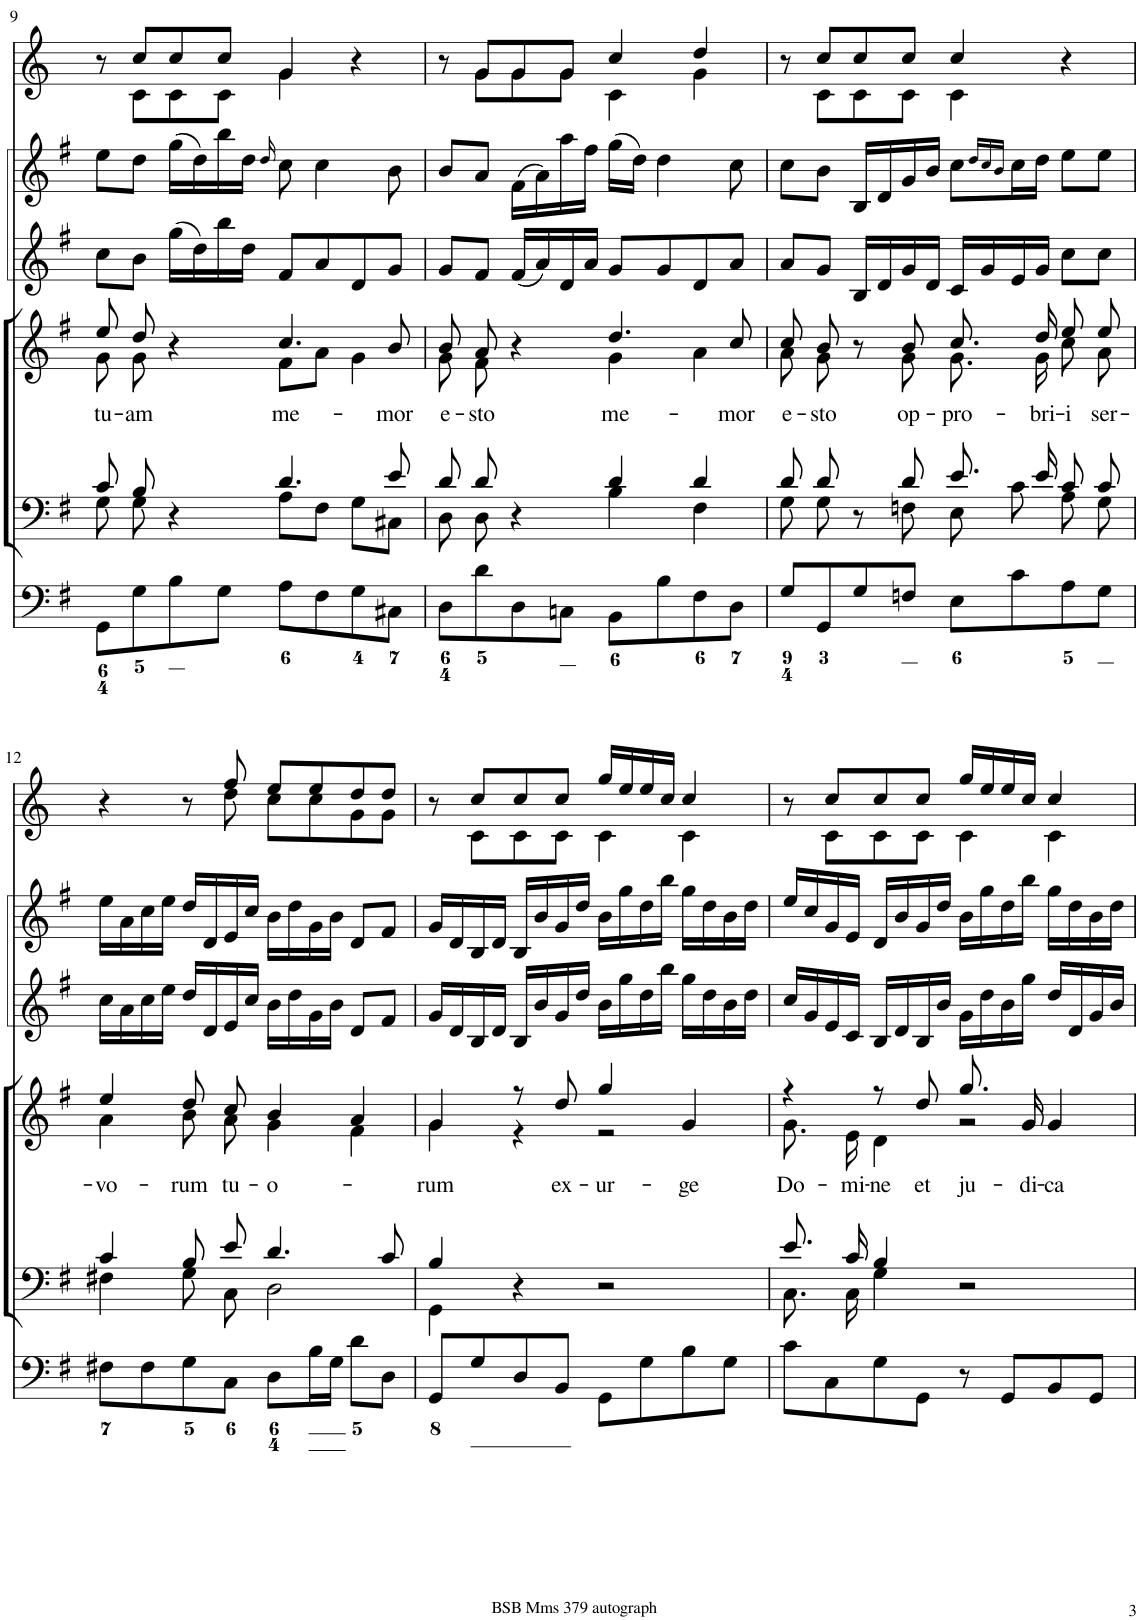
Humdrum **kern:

**kern	**kern	**kern	**text	**kern	**kern	**kern
*part6	*part5	*part4	*part4	*part3	*part2	*part1
*staff6	*staff5	*staff4	*staff4	*staff3	*staff2	*staff1
*I"Organ	*I"Voice	*I"Voice	*	*I"Violin	*I"Violini	*I"Corni in G
*	*	*	*	*I'Vln	*I'Vln	*
!!LO:PB:g=z
*clefF4	*clefF4	*clefG2	*	*clefG2	*clefG2	*clefG2
*	*	*	*	*	*	*Trd3c5
*k[f#]	*k[f#]	*k[f#]	*	*k[f#]	*k[f#]	*k[]
*M4/4	*M4/4	*M4/4	*	*M4/4	*M4/4	*M4/4
*met(c)	*met(c)	*met(c)	*	*met(c)	*met(c)	*met(c)
=9	=9	=9	=9	=9	=9	=9
*	*^	*	*	*	*	*
!	!	!	!	!LO:LY:b	!	!	!
*	*	*	*^	*	*	*	*^
8GG\L	8c/	8G\	8ee/	8g\	tu-	8cc\L	8ee\L	8r	8ryy
!	!	!	!	!	!LO:LY:b	!	!	!	!
8G\	8B/	8G\	8dd/	8g\	-am	8b\J	8dd\J	8cc/L	8c\L
8B\	4r	4ryy	4r	4ryy	.	(16gg\LL	(16gg\LL	8cc/	8c\
.	.	.	.	.	.	16dd\)	16dd\)	.	.
8G\J	.	.	.	.	.	16bb\	16bb\	8cc/J	8c\J
.	.	.	.	.	.	16dd\JJ	16dd\JJ	.	.
.	.	.	.	.	.	.	16qdd/	.	.
!	!	!	!	!	!LO:LY:b	!	!	!	!
8A\L	4.d/	8A\L	4.cc/	8f#\L	me-	8f#/L	8cc\	4g/	4g\
8F#\	.	8F#\J	.	8a\J	.	8a/	4cc\	.	.
8G\	.	8G\L	.	4g\	.	8d/	.	4r	4ryy
!	!	!	!	!	!LO:LY:b	!	!	!	!
8C#X\J	8e/	8C#X\J	8b/	.	-mor	8g/J	8b\	.	.
=10	=10	=10	=10	=10	=10	=10	=10	=10	=10
!	!	!	!	!	!LO:LY:b	!	!	!	!
8D\L	8d/	8D\	8b/	8g\	e-	8g/L	8b/L	8r	8ryy
!	!	!	!	!	!LO:LY:b	!	!	!	!
8d\	8d/	8D\	8a/	8f#\	-sto	8f#/J	8a/J	8g/L	8g\L
8D\	4r	4ryy	4r	4ryy	.	(16f#/LL	(16f#\LL	8g/	8g\
.	.	.	.	.	.	16a/)	16a\)	.	.
8Cn\J	.	.	.	.	.	16d/	16aa\	8g/J	8g\J
.	.	.	.	.	.	16a/JJ	16ff#\JJ	.	.
!	!	!	!	!	!LO:LY:b	!	!	!	!
8BB\L	4d/	4B\	4.dd/	4g\	me-	8g/L	(16gg\LL	4cc/	4c\
.	.	.	.	.	.	.	16dd\JJ)	.	.
8B\	.	.	.	.	.	8g/	4dd\	.	.
8F#\	4d/	4F#\	.	4a\	.	8d/	.	4dd/	4g\
!	!	!	!	!	!LO:LY:b	!	!	!	!
8D\J	.	.	8cc/	.	-mor	8a/J	8cc\	.	.
=11	=11	=11	=11	=11	=11	=11	=11	=11	=11
!	!	!	!	!	!LO:LY:b	!	!	!	!
8G/L	8d/	8G\	8cc/	8a\	e-	8a/L	8cc\L	8r	8ryy
!	!	!	!	!	!LO:LY:b	!	!	!	!
8GG/	8d/	8G\	8b/	8g\	-sto	8g/J	8b\J	8cc/L	8c\L
8G/	8r	8ryy	8r	8ryy	.	16B/LL	16B/LL	8cc/	8c\
.	.	.	.	.	.	16d/	16d/	.	.
!	!	!	!	!	!LO:LY:b	!	!	!	!
8Fn/J	8d/	8Fn\	8b/	8g\	op-	16g/	16g/	8cc/J	8c\J
.	.	.	.	.	.	16d/JJ	16b/JJ	.	.
!	!	!	!	!	!LO:LY:b	!	!	!	!
8E\L	8.e/	8E\	8.cc/	8.g\	-pro-	16c/LL	8cc\L	4cc/	4c\
.	.	.	.	.	.	16g/	.	.	.
.	.	.	.	.	.	.	16qdd/LL	.	.
.	.	.	.	.	.	.	16qcc/	.	.
.	.	.	.	.	.	.	16qb/JJ	.	.
8c\	.	8c\	.	.	.	16e/	16cc\L	.	.
!	!	!	!	!	!LO:LY:b	!	!	!	!
.	16e/	.	16dd/	16g\	-bri-	16g/JJ	16dd\JJ	.	.
!	!	!	!	!	!LO:LY:b	!	!	!	!
8A\	8c/	8A\	8ee/	8cc\	-i	8cc\L	8ee\L	4r	4ryy
!	!	!	!	!	!LO:LY:b	!	!	!	!
8G\J	8c/	8G\	8ee/	8a\	ser-	8cc\J	8ee\J	.	.
!!LO:LB:g=z	!!
=12	=12	=12	=12	=12	=12	=12	=12	=12	=12
!	!	!	!	!	!LO:LY:b	!	!	!	!
8F#X\L	4c/	4F#X\	4ee/	4a\	-vo-	16cc\LL	16ee\LL	4r	4.ryy
.	.	.	.	.	.	16a\	16a\	.	.
8F#\	.	.	.	.	.	16cc\	16cc\	.	.
.	.	.	.	.	.	16ee\JJ	16ee\JJ	.	.
!	!	!	!	!	!LO:LY:b	!	!	!	!
8G\	8B/	8G\	8dd/	8b\	-rum	16dd/LL	16dd/LL	8r	.
.	.	.	.	.	.	16d/	16d/	.	.
!	!	!	!	!	!LO:LY:b	!	!	!	!
8C\J	8e/	8C\	8cc/	8a\	tu-	16e/	16e/	8ff/	8dd\
.	.	.	.	.	.	16cc/JJ	16cc/JJ	.	.
!	!	!	!	!	!LO:LY:b	!	!	!	!
8D\L	4.d/	2D\	4b/	4g\	-o-	16b\LL	16b\LL	8ee/L	8cc\L
.	.	.	.	.	.	16dd\	16dd\	.	.
16B\L	.	.	.	.	.	16g\	16g\	8ee/	8cc\
16G\JJ	.	.	.	.	.	16b\JJ	16b\JJ	.	.
8d\L	.	.	4a/	4f#\	.	8d/L	8d/L	8dd/	8g\
8D\J	8c/	.	.	.	.	8f#/J	8f#/J	8dd/J	8g\J
=13	=13	=13	=13	=13	=13	=13	=13	=13	=13
!	!	!	!	!	!LO:LY:b	!	!	!	!
8GG/L	4B/	4GG\	4g/	4g\	-rum	16g/LL	16g/LL	8r	8ryy
.	.	.	.	.	.	16d/	16d/	.	.
8G/	.	.	.	.	.	16B/	16B/	8cc/L	8c\L
.	.	.	.	.	.	16d/JJ	16d/JJ	.	.
8D/	4r	2.ryy	8r	4r	.	16B/LL	16B/LL	8cc/	8c\
.	.	.	.	.	.	16b/	16b/	.	.
!	!	!	!	!	!LO:LY:b	!	!	!	!
8BB/J	.	.	8dd/	.	ex-	16g/	16g/	8cc/J	8c\J
.	.	.	.	.	.	16dd/JJ	16dd/JJ	.	.
!	!	!	!	!	!LO:LY:b	!	!	!	!
8GG\L	2r	.	4gg/	2r	-ur-	16b\LL	16b\LL	16gg/LL	4c\
.	.	.	.	.	.	16gg\	16gg\	16ee/	.
8G\	.	.	.	.	.	16dd\	16dd\	16ee/	.
.	.	.	.	.	.	16bb\JJ	16bb\JJ	16cc/JJ	.
!	!	!	!	!	!LO:LY:b	!	!	!	!
8B\	.	.	4g/	.	-ge	16gg\LL	16gg\LL	4cc/	4c\
.	.	.	.	.	.	16dd\	16dd\	.	.
8G\J	.	.	.	.	.	16b\	16b\	.	.
.	.	.	.	.	.	16dd\JJ	16dd\JJ	.	.
=14	=14	=14	=14	=14	=14	=14	=14	=14	=14
!	!	!	!	!	!LO:LY:b	!	!	!	!
8c\L	8.e/	8.C\	4r	8.g\	Do-	16cc/LL	16ee/LL	8r	8ryy
.	.	.	.	.	.	16g/	16cc/	.	.
8C\	.	.	.	.	.	16e/	16g/	8cc/L	8c\L
!	!	!	!	!	!LO:LY:b	!	!	!	!
.	16c/	16C\	.	16e\	-mi-	16c/JJ	16e/JJ	.	.
!	!	!	!	!	!LO:LY:b	!	!	!	!
8G\	4B/	4G\	8r	4d\	-ne	16B/LL	16d/LL	8cc/	8c\
.	.	.	.	.	.	16d/	16b/	.	.
!	!	!	!	!	!LO:LY:b	!	!	!	!
8GG\J	.	.	8dd/	.	et	16B/	16g/	8cc/J	8c\J
.	.	.	.	.	.	16b/JJ	16dd/JJ	.	.
!	!	!	!	!	!LO:LY:b	!	!	!	!
8r	2r	2ryy	8.gg/	2r	ju-	16g\LL	16b\LL	16gg/LL	4c\
.	.	.	.	.	.	16dd\	16gg\	16ee/	.
8GG/L	.	.	.	.	.	16b\	16dd\	16ee/	.
!	!	!	!	!	!LO:LY:b	!	!	!	!
.	.	.	16g/	.	-di-	16gg\JJ	16bb\JJ	16cc/JJ	.
!	!	!	!	!	!LO:LY:b	!	!	!	!
8BB/	.	.	4g/	.	-ca	16dd/LL	16gg\LL	4cc/	4c\
.	.	.	.	.	.	16d/	16dd\	.	.
8GG/J	.	.	.	.	.	16g/	16b\	.	.
.	.	.	.	.	.	16b/JJ	16dd\JJ	.	.
*	*v	*v	*	*	*	*	*	*v	*v
*	*	*v	*v	*	*	*	*
=	=	=	=	=	=	=
*-	*-	*-	*-	*-	*-	*-
